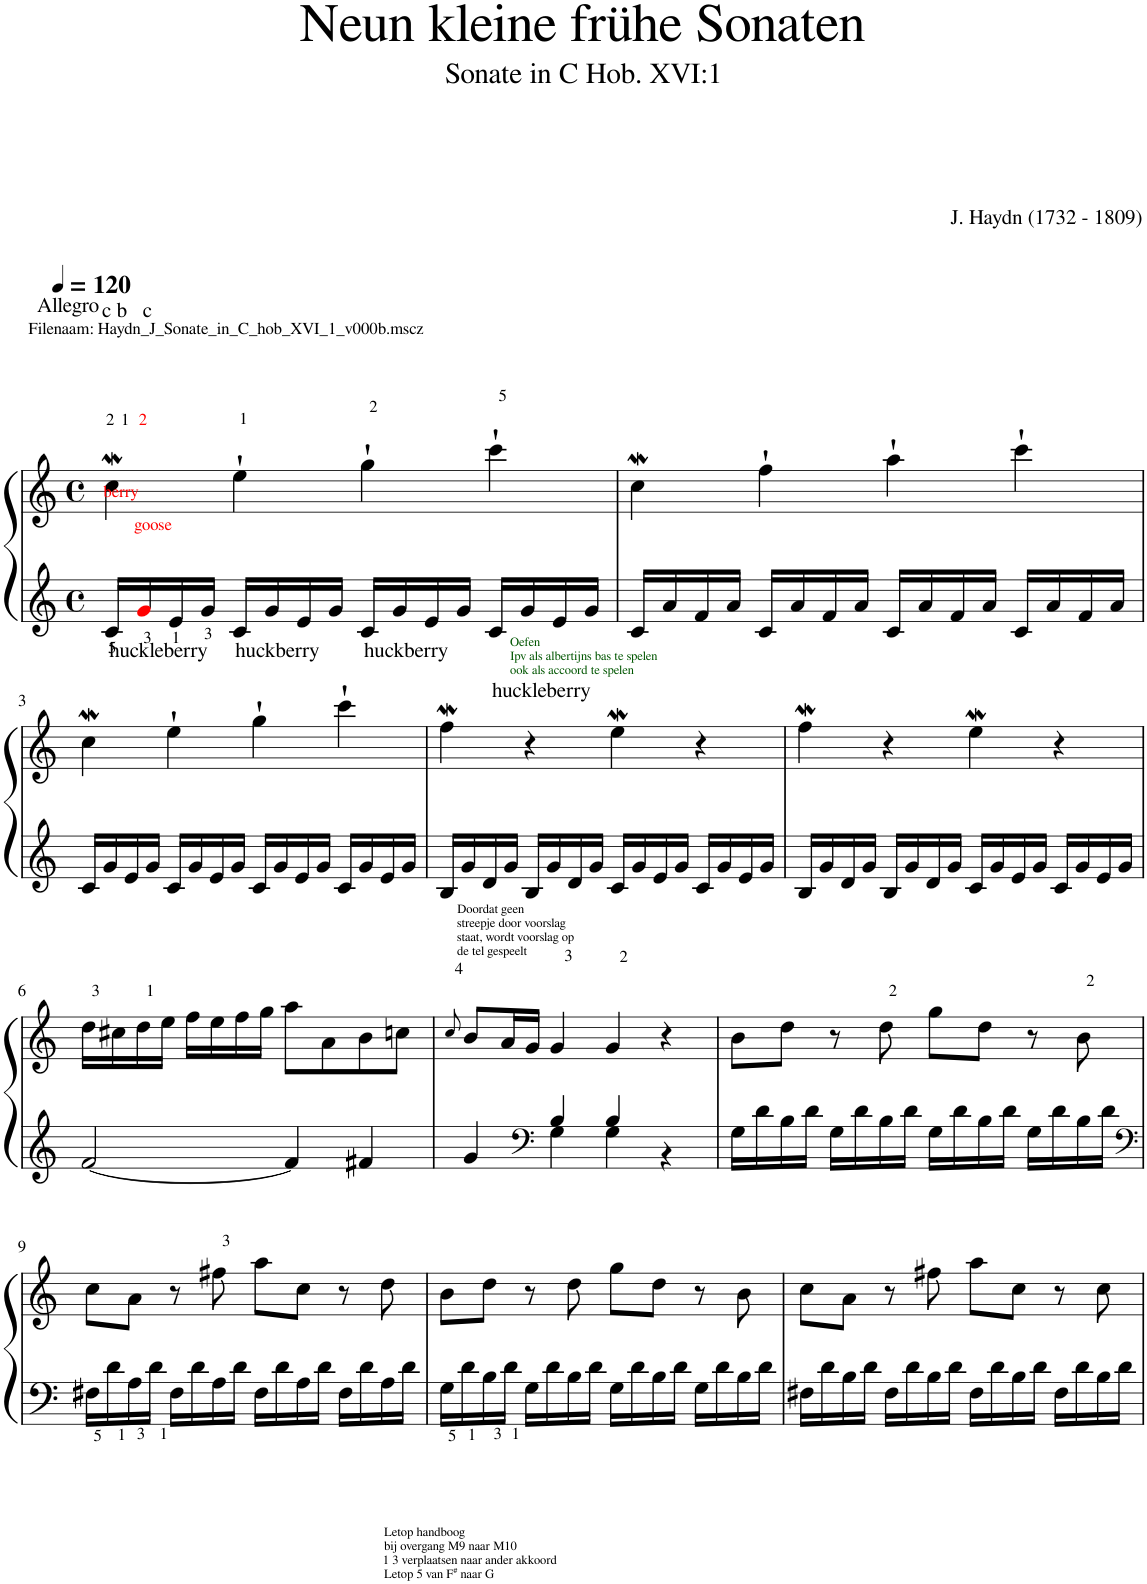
**kern	**kern
*part1	*part1
*staff2	*staff1
*I"Piano	*
*I'Pno.	*
*clefG2	*clefG2
*k[]	*k[]
*M4/4	*M4/4
*met(c)	*met(c)
*MM120	*MM120
=1	=1
!	!LO:TX:a:t=Filenaam&colon; Haydn_J_Sonate_in_C_hob_XVI_1_v000b.mscz
!	!LO:TX:a:t=Allegro
!	!LO:TX:a:color=#FF0000:t=berry
!	!LO:TX:a:t=c b   c
!LO:TX:b:color=#005500:t=Oefen	!
!LO:TX:b:t=Ipv als albertijns bas te spelen	!
!LO:TX:b:t=ook als accoord te spelen	!
!LO:TX:b:t=huckleberry	!
16c/LL	4ccw\
!LO:TX:a:color=#FF0000:t=goose	!
16gi/	.
16e/	.
16g/JJ	.
!LO:TX:b:t=huckberry	!
16c/LL	4ee`\
16g/	.
16e/	.
16g/JJ	.
!LO:TX:b:t=huckberry	!
16c/LL	4gg`\
16g/	.
16e/	.
16g/JJ	.
!LO:TX:b:t=huckleberry	!
16c/LL	4ccc`\
16g/	.
16e/	.
16g/JJ	.
=2	=2
16c/LL	4ccw\
16a/	.
16f/	.
16a/JJ	.
16c/LL	4ff`\
16a/	.
16f/	.
16a/JJ	.
16c/LL	4aa`\
16a/	.
16f/	.
16a/JJ	.
16c/LL	4ccc`\
16a/	.
16f/	.
16a/JJ	.
!!LO:LB:g=z
=3	=3
16c/LL	4ccw\
16g/	.
16e/	.
16g/JJ	.
16c/LL	4ee`\
16g/	.
16e/	.
16g/JJ	.
16c/LL	4gg`\
16g/	.
16e/	.
16g/JJ	.
16c/LL	4ccc`\
16g/	.
16e/	.
16g/JJ	.
=4	=4
16B/LL	4ffw\
16g/	.
16d/	.
16g/JJ	.
16B/LL	4r
16g/	.
16d/	.
16g/JJ	.
16c/LL	4eeW\
16g/	.
16e/	.
16g/JJ	.
16c/LL	4r
16g/	.
16e/	.
16g/JJ	.
=5	=5
16B/LL	4ffw\
16g/	.
16d/	.
16g/JJ	.
16B/LL	4r
16g/	.
16d/	.
16g/JJ	.
16c/LL	4eeW\
16g/	.
16e/	.
16g/JJ	.
16c/LL	4r
16g/	.
16e/	.
16g/JJ	.
!!LO:LB:g=z
=6	=6
[2f/	16dd\LL
.	16cc#X\
.	16dd\
.	16ee\JJ
.	16ff\LL
.	16ee\
.	16ff\
.	16gg\JJ
4f/]	8aa\L
.	8a\
4f#X/	8b\
.	8ccn\J
=7	=7
.	8qcc/
*^	*
*	*^	*
!	!	!	!LO:TX:a:t=Doordat geen
!	!	!	!LO:TX:a:t=streepje door voorslag
!	!	!	!LO:TX:a:t=staat, wordt voorslag op
!	!	!	!LO:TX:a:t=de tel gespeelt
4g/	4ryy	4ryy	8b/L
.	.	.	16a/L
.	.	.	16g/JJ
*clefF4	*	*	*
4ryy	4G\	4B/	4g/
4ryy	4G\	4B/	4g/
4ryy	4r	4ryy	4r
*v	*v	*v	*
=8	=8
16G\LL	8b\L
16d\	.
16B\	8dd\J
16d\JJ	.
16G\LL	8r
16d\	.
16B\	8dd\
16d\JJ	.
16G\LL	8gg\L
16d\	.
16B\	8dd\J
16d\JJ	.
16G\LL	8r
16d\	.
16B\	8b\
16d\JJ	.
!!LO:LB:g=z
=9	=9
*clefF4	*
16F#X\LL	8cc\L
16d\	.
16A\	8a\J
16d\JJ	.
16F#\LL	8r
16d\	.
16A\	8ff#X\
16d\JJ	.
16F#\LL	8aa\L
16d\	.
16A\	8cc\J
16d\JJ	.
!LO:TX:b:t=Letop handboog	!
!LO:TX:b:t=bij overgang M9 naar M10	!
!LO:TX:b:t=1 3 verplaatsen naar ander akkoord	!
!LO:TX:b:t=Letop 5 van F	!
!LO:TX:b:t=#	!
!LO:TX:b:t=naar G	!
16F#\LL	8r
16d\	.
16A\	8dd\
16d\JJ	.
=10	=10
16G\LL	8b\L
16d\	.
16B\	8dd\J
16d\JJ	.
16G\LL	8r
16d\	.
16B\	8dd\
16d\JJ	.
16G\LL	8gg\L
16d\	.
16B\	8dd\J
16d\JJ	.
16G\LL	8r
16d\	.
16B\	8b\
16d\JJ	.
=11	=11
16F#X\LL	8cc\L
16d\	.
16B\	8a\J
16d\JJ	.
16F#\LL	8r
16d\	.
16B\	8ff#X\
16d\JJ	.
16F#\LL	8aa\L
16d\	.
16B\	8cc\J
16d\JJ	.
16F#\LL	8r
16d\	.
16B\	8cc\
16d\JJ	.
=	=
*-	*-
